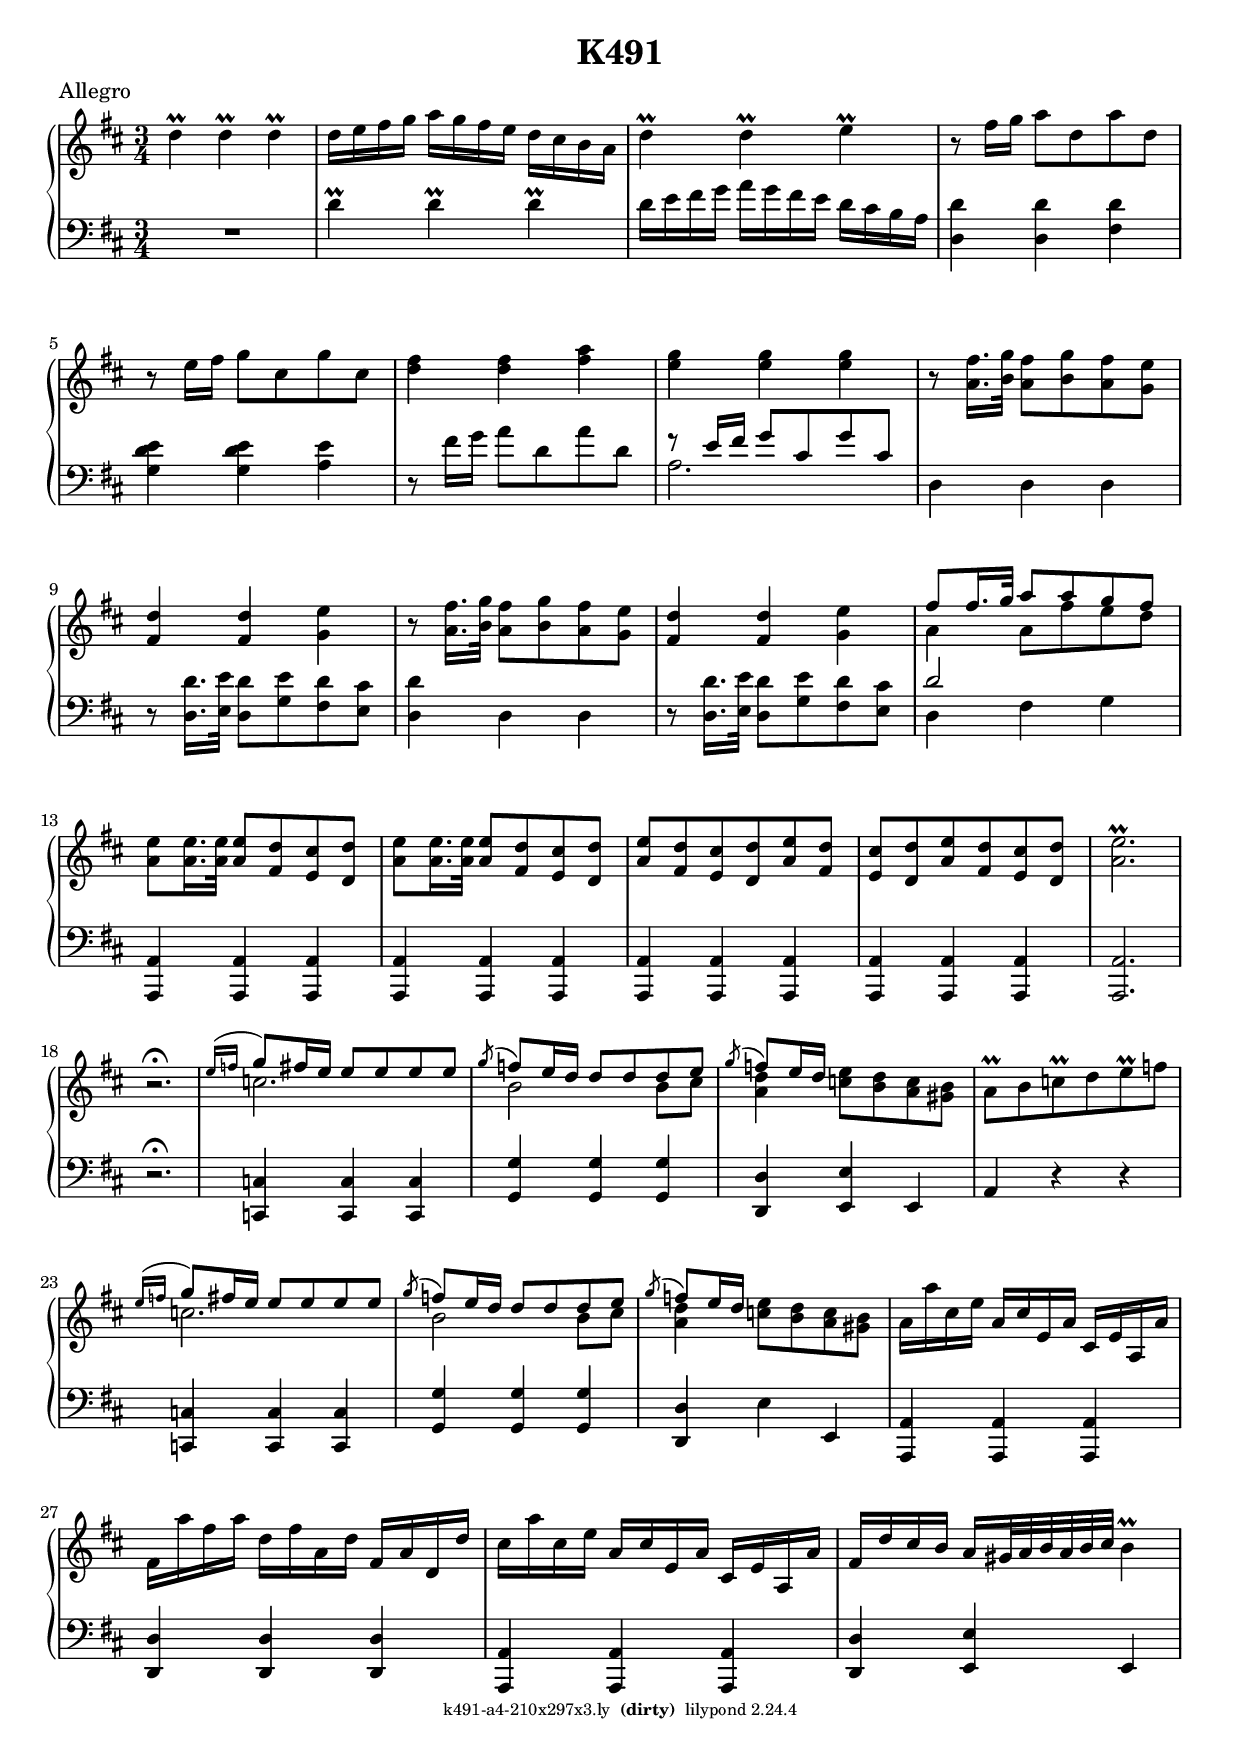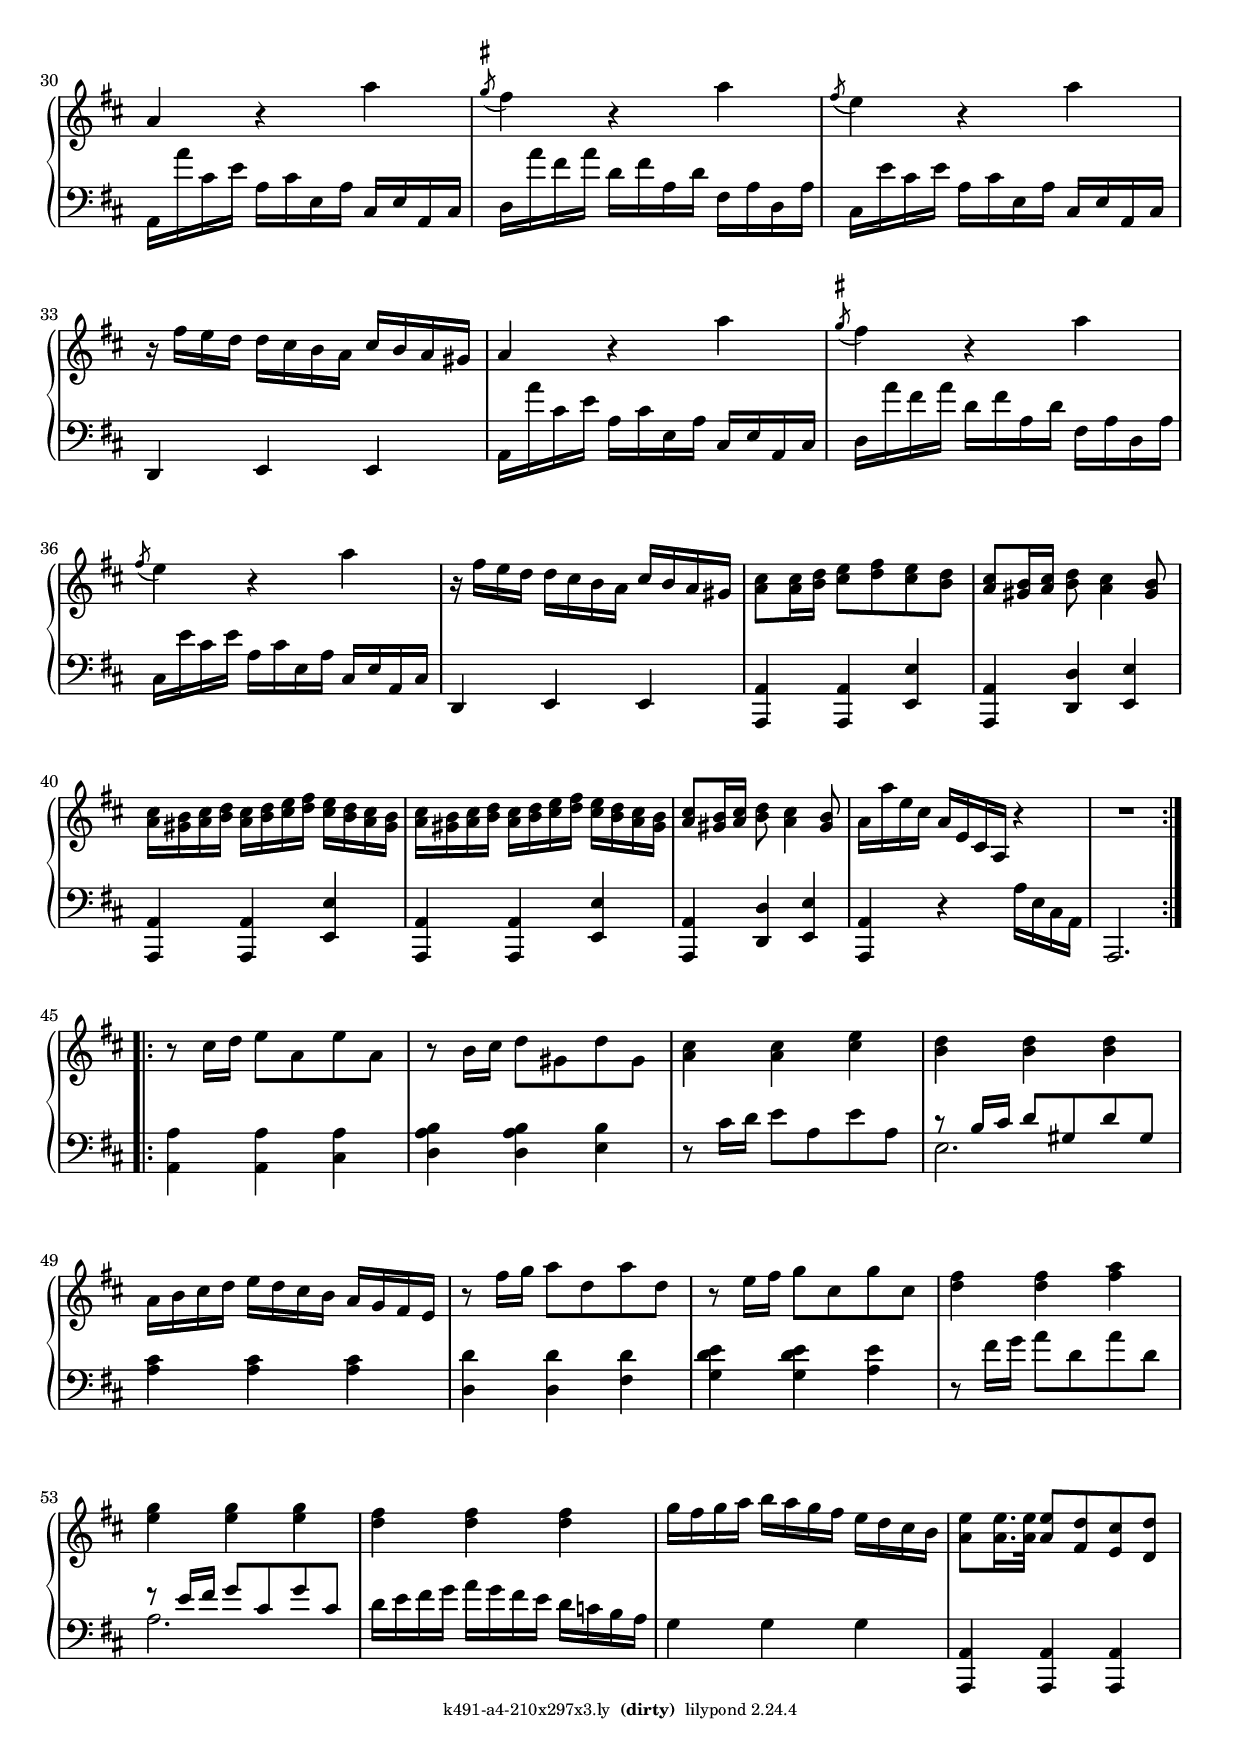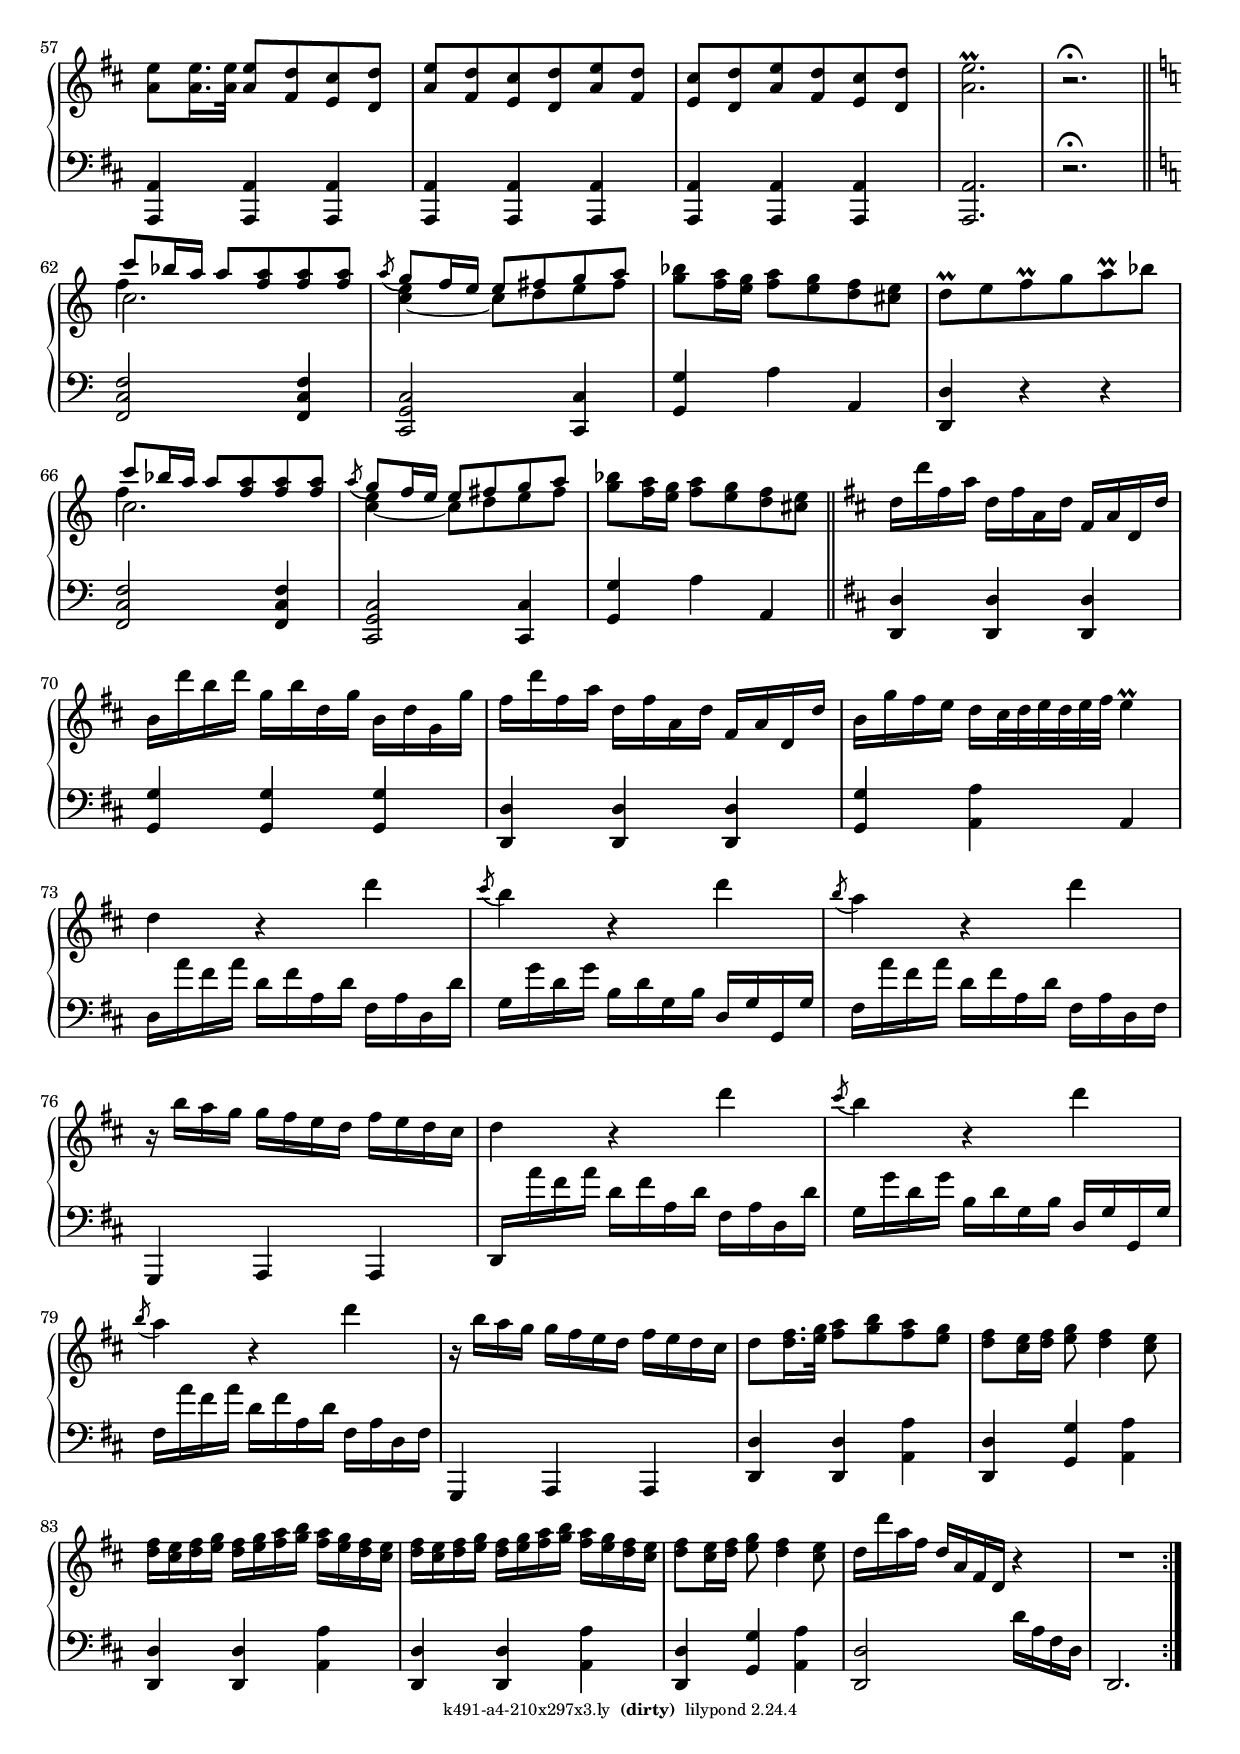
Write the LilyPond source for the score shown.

\version "2.18.2"

\include "../../include/general.ily"
\include "../../include/a4-210x297.ily"

#(set-global-staff-size 18.9)

breaks = { s2.*44 \break }
\version "2.18.2"

\header {
  title = "K491"
  meter = "Allegro"
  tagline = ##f
}

global = {
  \key d \major
  \time 3/4
}

right = \relative c'' {
  \global
 
  \repeat volta 2 {
    d4-\prall d-\prall d-\prall
    d16 e fis g a g fis e d cis b a
    d4-\prall d-\prall e-\prall
    r8 fis16 g a8 d, a' d,
    
    r e16 fis g8 cis, g' cis,
    <d fis>4 q <fis a>
    <e g> q q
    \repeat unfold 2 {
      r8 <<{ fis16. g32 fis8 g fis e d4 d e }
        { a,16. b32 a8 b a g fis4 fis g }>>
    }
    
    <<{ fis'8 fis16. g32 a8 a g fis } \\
      { a,4 a8 fis' e d }>>
    \repeat unfold 2 {
      <<{ e8 e16. e32 e8 d cis d }
        { a a16. a32 a8 fis e d }>>
    }
    
    <<{ e'8 d cis d e d 
        cis d e d cis d }
      { a fis e d a' fis 
        e d a' fis e d }>>
    <a' e'>2.-\prall
    r2.-\fermata
 
    \repeat unfold 2 {
      <<{ \appoggiatura { e'16 f } \stemUp
          g8 fis16 e e8 e e e
          \acciaccatura { g } f e16 d d8 d d e
          \acciaccatura { g } f e16 d } \\
        { c2. b2 b8 cis <a d>4 }>>
      <c e>8 <b d> <a c> <gis b>
    } \alternative {
      { a8-\prall b c-\prall d e-\prall f }
      {}
    }
    
    a,16 a' cis, e a, cis e, a cis, e a, a'
    fis a' fis a d, fis a, d fis, a d, d'
    cis a' cis, e a, cis e, a
    cis, e a, a'
    fis d' cis b a gis32 a b a b cis b4-\prall
    
    \repeat unfold 2 {
      a4 r a'
      \acciaccatura { g8^\markup { \small \musicglyph #"accidentals.sharp" } } 
      fis4 r a
      \acciaccatura { fis8 } e4 r a
      r16 fis e d d cis b a cis b a gis
    }
    
    <<{ cis8 cis16 d e8 fis e d } { a8 a16 b cis8 d cis b }>>
    <<{ cis8 b16 cis d8 cis4 b8 } { a gis16 a b8 a4 gis8 }>>
    \repeat unfold 2 {
      <<{ cis16 b cis d cis d e fis e d cis b }
        { a gis a b a b cis d cis b a gis }>>
    }
    
    <<{ cis8 b16 cis d8 cis4 b8 } { a gis16 a b8 a4 gis8 }>>
    a16 a' e cis a e cis a r4
    R2.
  }
  
  \repeat volta 2 {
    r8 cis'16 d e8 a, e' a,
    r b16 cis d8 gis, d' gis,
    <a cis>4 q <cis e>
    <b d> q q
    
    a16 b cis d e d cis b a g fis e
    r8 fis'16 g a8 d, a' d,
    r e16 fis g8 cis, g' cis,
    <d fis>4 q <fis a>
    <e g> q q
    
    <d fis> q q
    g16 fis g a b a g fis e d cis b
    \repeat unfold 2 {
      <<{ e8e16. e32 e8 d cis d }
        { a a16. a32 a8 fis e d} >>
    }

    <<{ e'8 d cis d e d cis d e d cis d }
      { a fis e d a' fis e d a' fis e d }>>
    <a' e'>2.-\prall
    r2.-\fermata \bar "||"
    \key c \major
  
    \repeat unfold 2 {
      <<{ c'8 bes16 a a8 <f a> q q } \\
        { c2. } \\
        { \voiceFour f4 }>>
    
      <<\new Voice { \acciaccatura { a8 }
          \voiceOne g8 f16 e e8 fis g a }
        \new Voice { \voiceTwo <c, e>4 ~ c8 d e fis }>>
    
      <<{ bes8 a16 g a8 g f e }
        { g f16 e f8 e d cis }>>
    } \alternative {
      { d8-\prall e f-\prall g a-\prall bes }
      {}
    }
    \bar "||"
    \key d \major
  
    d,16 d' fis, a d, fis a, d fis, a d, d'
    b d' b d g, b d, g b, d g, g'
    fis d' fis, a d, fis a, d fis, a d, d'
    b g' fis e d cis32 d e d e fis e4-\prall
  
    \repeat unfold 2 { 
      d4 r d'
      \acciaccatura cis8 b4 r d
      \acciaccatura b8 a4 r d
      r16 b a g g fis e d fis e d cis
    }
  
    d8 <<{ fis16. g32 a8 b a g } { d16. e32 fis8 g fis e }>>
    <<{ fis8 e16 fis g8 fis4 e8 } { d cis16 d e8 d4 cis8 }>>
    \repeat unfold 2 {
      <<{ fis16 e fis g fis g a b a g fis e } 
        { d cis d e d e fis g fis e d cis }>>
    }
  
    <<{ fis8 e16 fis g8 fis4 e8 } { d cis16 d e8 d4 cis8 }>>
    d16 d' a fis d a fis d r4
    R2.
  }
}
 
left = \relative c' {
  \global
  
  \repeat volta 2 {
    R2. 
    d4-\prall d-\prall d-\prall
    d16 e fis g a g fis e d cis b a
    <d, d'>4 q <fis d'>
    
    <g d' e> q <a e'>
    r8 fis'16 g a8 d, a' d,
    <<{ r8 e16 fis g8 cis, g' cis, } \\ { a2. }>>
    d,4 d d
    r8 <<{ d16. e32 d8 g fis e } { d'16. e32 d8 e d cis }>>
    
    <d, d'>4 d d
    r8 <<{ d16. e32 d8 g fis e } { d'16. e32 d8 e d cis }>>
    <<{ d2 } \\ { d,4 fis g }>>
    \repeat unfold 12 { <a,, a'>}
    q2.
    r2.-\fermata
    
    <c c'>4 q q
    <g' g'> q q
    <d d'> <e e'> e
    a r r
    
    <c, c'>4 q q
    <g' g'> q q
    <d d'> e' e,
    <a, a'> q q
    
    <d d'> q q
    <a a'> q q
    <d d'> <e e'> e
    
    \repeat unfold 2 {
      a16 a'' cis, e a, cis e, a cis, e a, cis
      d a'' fis a d, fis a, d fis, a d, a'
      cis, e' cis e a, cis e, a cis, e a, cis
      d,4 e e
    }
    
    <a, a'> q <e' e'>
    <a, a'> <d d'> <e e'>
    <a, a'> q <e' e'>
    <a, a'> q <e' e'>
    <a, a'> <d d'> <e e'>
    <a, a'> r a''16 e cis a 
    a,2.
  }
  
  \repeat volta 2 {
    <a' a'>4 q <cis a'>
    <d a' b> q <e b'>
    r8 cis'16 d e8 a, e' a,
    <<{ r8 b16 cis d8 gis, d' gis, } \\ { e2. }>>
    
    <a cis>4 q q
    <d, d'> q < fis d'>
    <g d' e> q <a e'>
    r8 fis'16 g a8 d, a' d,
    <<{ r8 e16 fis g8 cis, g' cis, } \\ { a2. }>>
    
    d16 e fis g a g fis e d c b a
    g4 g g
    \repeat unfold 12 { <a,, a'> }
    q2.
    r2.-\fermata \bar "||"
    \key c \major
    
    \repeat unfold 2 {
      <f' c' f>2 q4
      <c g' c>2 <c c'>4
      <g' g'> a' a,
    } \alternative {
      { <d, d'> r r }
      {}
    }
    \bar "||"
    \key d \major
    
    <d d'>4 q q
    <g g'> q q
    <d d'> q q
    <g g'> <a a'> a
    
    d16 \repeat unfold 2 {
      a'' fis a d, fis a, d fis, a d, d'
      g, g' d g b, d g, b d, g g, g'
      fis a' fis a d, fis a, d fis, a d, fis
      g,,4 a a
    } \alternative {
      { d16 }
      {}
    }
    
    <d d'>4 q <a' a'>
    <d, d'> <g g'> <a a'>
    <d, d'> q <a' a'>
    <d, d'> q <a' a'>
    <d, d'> <g g'> <a a'>
    
    <d, d'>2 d''16 a fis d
    d,2.
  }
}

\score {
  \new PianoStaff <<
    \new Staff = "right" {
      << 
        \breaks
        \right
      >>
    }
    \new Staff = "left" { 
      <<
        \breaks
        \clef bass \left 
      >>
    }
  >>
  \layout { indent = 0 }
}

